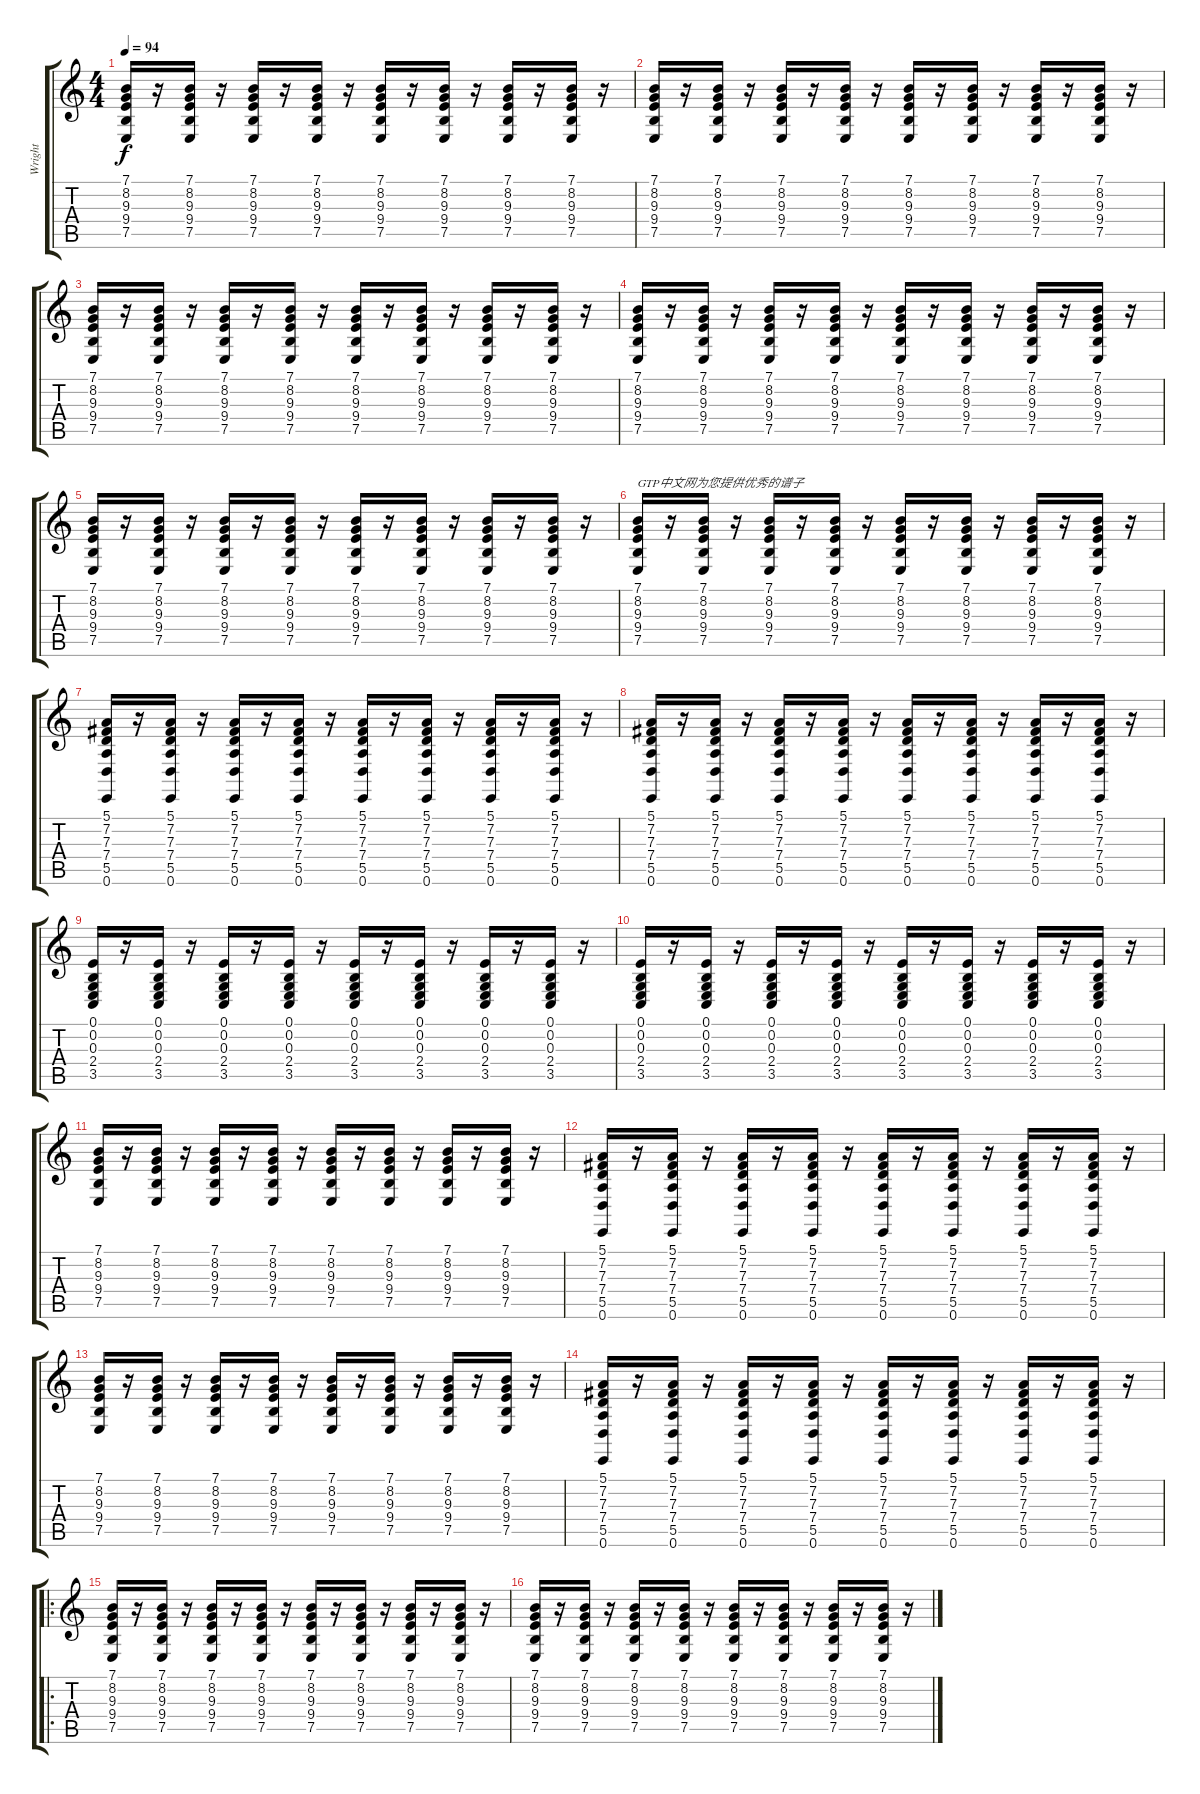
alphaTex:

\track ("Wright" "Wright") {instrument honkytonkpiano}
\staff {score tabs}
\tuning (E4 B3 G3 D3 A2 E2) {hide}
\ts (4 4)
\tempo 94
\clef g2
\ks c
(7.1 8.2 9.3 9.4 7.5).16{dy f instrument honkytonkpiano} r.16 (7.1 8.2 9.3 9.4 7.5).16 r.16 (7.1 8.2 9.3 9.4 7.5).16 r.16 (7.1 8.2 9.3 9.4 7.5).16 r.16 (7.1 8.2 9.3 9.4 7.5).16 r.16 (7.1 8.2 9.3 9.4 7.5).16 r.16 (7.1 8.2 9.3 9.4 7.5).16 r.16 (7.1 8.2 9.3 9.4 7.5).16 r.16 |
(7.1 8.2 9.3 9.4 7.5).16 r.16 (7.1 8.2 9.3 9.4 7.5).16 r.16 (7.1 8.2 9.3 9.4 7.5).16 r.16 (7.1 8.2 9.3 9.4 7.5).16 r.16 (7.1 8.2 9.3 9.4 7.5).16 r.16 (7.1 8.2 9.3 9.4 7.5).16 r.16 (7.1 8.2 9.3 9.4 7.5).16 r.16 (7.1 8.2 9.3 9.4 7.5).16 r.16 |
(7.1 8.2 9.3 9.4 7.5).16 r.16 (7.1 8.2 9.3 9.4 7.5).16 r.16 (7.1 8.2 9.3 9.4 7.5).16 r.16 (7.1 8.2 9.3 9.4 7.5).16 r.16 (7.1 8.2 9.3 9.4 7.5).16 r.16 (7.1 8.2 9.3 9.4 7.5).16 r.16 (7.1 8.2 9.3 9.4 7.5).16 r.16 (7.1 8.2 9.3 9.4 7.5).16 r.16 |
(7.1 8.2 9.3 9.4 7.5).16 r.16 (7.1 8.2 9.3 9.4 7.5).16 r.16 (7.1 8.2 9.3 9.4 7.5).16 r.16 (7.1 8.2 9.3 9.4 7.5).16 r.16 (7.1 8.2 9.3 9.4 7.5).16 r.16 (7.1 8.2 9.3 9.4 7.5).16 r.16 (7.1 8.2 9.3 9.4 7.5).16 r.16 (7.1 8.2 9.3 9.4 7.5).16 r.16 |
(7.1 8.2 9.3 9.4 7.5).16 r.16 (7.1 8.2 9.3 9.4 7.5).16 r.16 (7.1 8.2 9.3 9.4 7.5).16 r.16 (7.1 8.2 9.3 9.4 7.5).16 r.16 (7.1 8.2 9.3 9.4 7.5).16 r.16 (7.1 8.2 9.3 9.4 7.5).16 r.16 (7.1 8.2 9.3 9.4 7.5).16 r.16 (7.1 8.2 9.3 9.4 7.5).16 r.16 |
(7.1 8.2 9.3 9.4 7.5).16{txt "GTP中文网为您提供优秀的谱子"} r.16 (7.1 8.2 9.3 9.4 7.5).16 r.16 (7.1 8.2 9.3 9.4 7.5).16 r.16 (7.1 8.2 9.3 9.4 7.5).16 r.16 (7.1 8.2 9.3 9.4 7.5).16 r.16 (7.1 8.2 9.3 9.4 7.5).16 r.16 (7.1 8.2 9.3 9.4 7.5).16 r.16 (7.1 8.2 9.3 9.4 7.5).16 r.16 |
(5.1 7.2 7.3 7.4 5.5 0.6).16 r.16 (5.1 7.2 7.3 7.4 5.5 0.6).16 r.16 (5.1 7.2 7.3 7.4 5.5 0.6).16 r.16 (5.1 7.2 7.3 7.4 5.5 0.6).16 r.16 (5.1 7.2 7.3 7.4 5.5 0.6).16 r.16 (5.1 7.2 7.3 7.4 5.5 0.6).16 r.16 (5.1 7.2 7.3 7.4 5.5 0.6).16 r.16 (5.1 7.2 7.3 7.4 5.5 0.6).16 r.16 |
(5.1 7.2 7.3 7.4 5.5 0.6).16 r.16 (5.1 7.2 7.3 7.4 5.5 0.6).16 r.16 (5.1 7.2 7.3 7.4 5.5 0.6).16 r.16 (5.1 7.2 7.3 7.4 5.5 0.6).16 r.16 (5.1 7.2 7.3 7.4 5.5 0.6).16 r.16 (5.1 7.2 7.3 7.4 5.5 0.6).16 r.16 (5.1 7.2 7.3 7.4 5.5 0.6).16 r.16 (5.1 7.2 7.3 7.4 5.5 0.6).16 r.16 |
(0.1 0.2 0.3 2.4 3.5).16 r.16 (0.1 0.2 0.3 2.4 3.5).16 r.16 (0.1 0.2 0.3 2.4 3.5).16 r.16 (0.1 0.2 0.3 2.4 3.5).16 r.16 (0.1 0.2 0.3 2.4 3.5).16 r.16 (0.1 0.2 0.3 2.4 3.5).16 r.16 (0.1 0.2 0.3 2.4 3.5).16 r.16 (0.1 0.2 0.3 2.4 3.5).16 r.16 |
(0.1 0.2 0.3 2.4 3.5).16 r.16 (0.1 0.2 0.3 2.4 3.5).16 r.16 (0.1 0.2 0.3 2.4 3.5).16 r.16 (0.1 0.2 0.3 2.4 3.5).16 r.16 (0.1 0.2 0.3 2.4 3.5).16 r.16 (0.1 0.2 0.3 2.4 3.5).16 r.16 (0.1 0.2 0.3 2.4 3.5).16 r.16 (0.1 0.2 0.3 2.4 3.5).16 r.16 |
(7.1 8.2 9.3 9.4 7.5).16 r.16 (7.1 8.2 9.3 9.4 7.5).16 r.16 (7.1 8.2 9.3 9.4 7.5).16 r.16 (7.1 8.2 9.3 9.4 7.5).16 r.16 (7.1 8.2 9.3 9.4 7.5).16 r.16 (7.1 8.2 9.3 9.4 7.5).16 r.16 (7.1 8.2 9.3 9.4 7.5).16 r.16 (7.1 8.2 9.3 9.4 7.5).16 r.16 |
(5.1 7.2 7.3 7.4 5.5 0.6).16 r.16 (5.1 7.2 7.3 7.4 5.5 0.6).16 r.16 (5.1 7.2 7.3 7.4 5.5 0.6).16 r.16 (5.1 7.2 7.3 7.4 5.5 0.6).16 r.16 (5.1 7.2 7.3 7.4 5.5 0.6).16 r.16 (5.1 7.2 7.3 7.4 5.5 0.6).16 r.16 (5.1 7.2 7.3 7.4 5.5 0.6).16 r.16 (5.1 7.2 7.3 7.4 5.5 0.6).16 r.16 |
(7.1 8.2 9.3 9.4 7.5).16 r.16 (7.1 8.2 9.3 9.4 7.5).16 r.16 (7.1 8.2 9.3 9.4 7.5).16 r.16 (7.1 8.2 9.3 9.4 7.5).16 r.16 (7.1 8.2 9.3 9.4 7.5).16 r.16 (7.1 8.2 9.3 9.4 7.5).16 r.16 (7.1 8.2 9.3 9.4 7.5).16 r.16 (7.1 8.2 9.3 9.4 7.5).16 r.16 |
(5.1 7.2 7.3 7.4 5.5 0.6).16 r.16 (5.1 7.2 7.3 7.4 5.5 0.6).16 r.16 (5.1 7.2 7.3 7.4 5.5 0.6).16 r.16 (5.1 7.2 7.3 7.4 5.5 0.6).16 r.16 (5.1 7.2 7.3 7.4 5.5 0.6).16 r.16 (5.1 7.2 7.3 7.4 5.5 0.6).16 r.16 (5.1 7.2 7.3 7.4 5.5 0.6).16 r.16 (5.1 7.2 7.3 7.4 5.5 0.6).16 r.16 |
\ro
(7.1 8.2 9.3 9.4 7.5).16 r.16 (7.1 8.2 9.3 9.4 7.5).16 r.16 (7.1 8.2 9.3 9.4 7.5).16 r.16 (7.1 8.2 9.3 9.4 7.5).16 r.16 (7.1 8.2 9.3 9.4 7.5).16 r.16 (7.1 8.2 9.3 9.4 7.5).16 r.16 (7.1 8.2 9.3 9.4 7.5).16 r.16 (7.1 8.2 9.3 9.4 7.5).16 r.16 |
(7.1 8.2 9.3 9.4 7.5).16 r.16 (7.1 8.2 9.3 9.4 7.5).16 r.16 (7.1 8.2 9.3 9.4 7.5).16 r.16 (7.1 8.2 9.3 9.4 7.5).16 r.16 (7.1 8.2 9.3 9.4 7.5).16 r.16 (7.1 8.2 9.3 9.4 7.5).16 r.16 (7.1 8.2 9.3 9.4 7.5).16 r.16 (7.1 8.2 9.3 9.4 7.5).16 r.16
